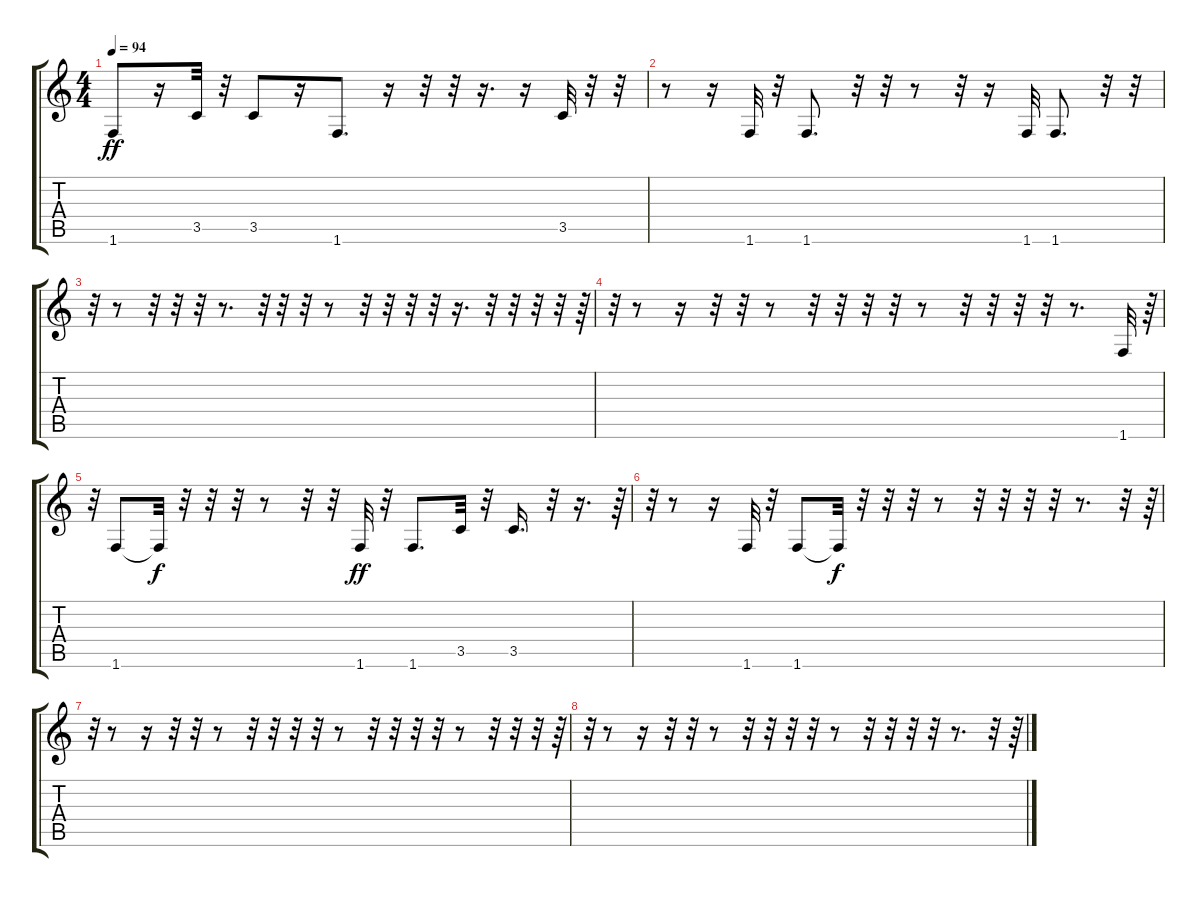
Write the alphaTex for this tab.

\track "" {instrument acousticbass}
\staff {score tabs}
\tuning (E4 B3 G3 D3 A2 E2) {hide}
\ts (4 4)
\tempo 94
\clef g2
\ks c
1.6.8{dy ff volume 12} r.16 3.5.32 r.32 3.5.8 r.16 1.6.8{d} r.16 r.32 r.32 r.16{d} r.16 3.5.32 r.32{volume 14} r.32 |
r.8{volume 12} r.16 1.6.32 r.32 1.6.8{d} r.32 r.32{volume 12} r.8 r.32 r.16 1.6.32 1.6.8{d} r.32{volume 14} r.32 |
r.32 r.8{volume 12} r.32 r.32 r.32 r.8{d} r.32{tu (3 2) volume 14} r.32{volume 12} r.32 r.8 r.32 r.32 r.32 r.32 r.16{d} r.32 r.32 r.32 r.32 r.64{tu (3 2)} |
r.32{tu (3 2)} r.8 r.16 r.32 r.32 r.8 r.32 r.32 r.32{volume 14} r.32 r.8{volume 12} r.32 r.32 r.32 r.32 r.8{d} 1.6.32{volume 14} r.64{tu (3 2)} |
r.32{tu (3 2)} 1.6.8 1.6{t}.32{dy f} r.32 r.32 r.32 r.8 r.32 r.32 1.6.32{dy ff} r.32 1.6.8{d} 3.5.32 r.32 3.5.16{d} r.32 r.16{d} r.64{tu (3 2)} |
r.32{tu (3 2)} r.8{volume 12} r.16 1.6.32 r.32 1.6.8 1.6{t}.32{dy f} r.32 r.32 r.32 r.8{volume 12} r.32 r.32 r.32 r.32 r.8{d} r.32{volume 14} r.64{tu (3 2)} |
r.32{tu (3 2)} r.8{volume 12} r.16 r.32 r.32 r.8 r.32 r.32 r.32{volume 14} r.32 r.8{volume 12} r.32 r.32 r.32 r.32 r.8 r.32 r.32 r.32{volume 14} r.64{tu (3 2)} |
r.32{tu (3 2)} r.8{volume 12} r.16 r.32 r.32 r.8 r.32 r.32 r.32{volume 14} r.32 r.8{volume 12} r.32 r.32 r.32 r.32 r.8{d} r.32 r.64{tu (3 2)}
